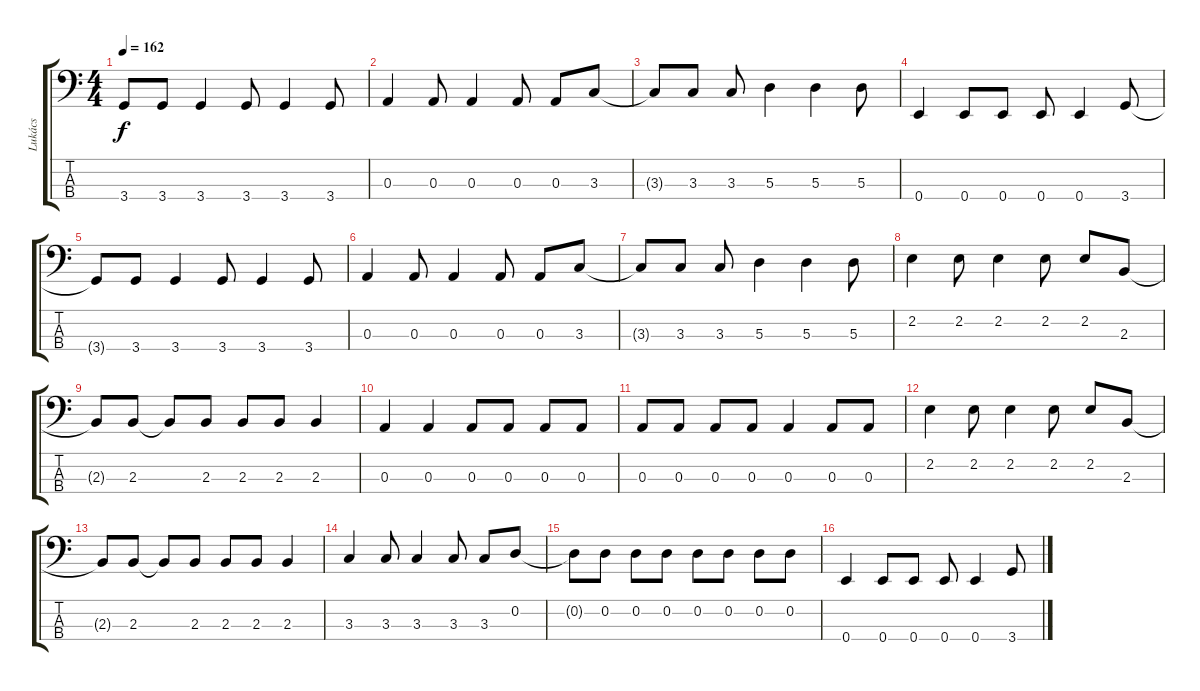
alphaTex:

\track ("Lukács" "Lukács") {instrument electricbasspick}
\staff {score tabs}
\tuning (G2 D2 A1 E1) {hide}
\ts (4 4)
\tempo 162
\clef f4
\ks c
3.4{t}.8{dy f} 3.4.8 3.4.4 3.4.8 3.4.4 3.4.8 |
0.3.4 0.3.8 0.3.4 0.3.8 0.3.8 3.3.8 |
3.3{t}.8 3.3.8 3.3.8 5.3.4 5.3.4 5.3.8 |
0.4.4 0.4.8 0.4.8 0.4.8 0.4.4 3.4.8 |
3.4{t}.8 3.4.8 3.4.4 3.4.8 3.4.4 3.4.8 |
0.3.4 0.3.8 0.3.4 0.3.8 0.3.8 3.3.8 |
3.3{t}.8 3.3.8 3.3.8 5.3.4 5.3.4 5.3.8 |
2.2.4 2.2.8 2.2.4 2.2.8 2.2.8 2.3.8 |
2.3{t}.8 2.3.8 2.3{t}.8 2.3.8 2.3.8 2.3.8 2.3.4 |
0.3.4 0.3.4 0.3.8 0.3.8 0.3.8 0.3.8 |
0.3.8 0.3.8 0.3.8 0.3.8 0.3.4 0.3.8 0.3.8 |
2.2.4 2.2.8 2.2.4 2.2.8 2.2.8 2.3.8 |
2.3{t}.8 2.3.8 2.3{t}.8 2.3.8 2.3.8 2.3.8 2.3.4 |
3.3.4 3.3.8 3.3.4 3.3.8 3.3.8 0.2.8 |
0.2{t}.8 0.2.8 0.2.8 0.2.8 0.2.8 0.2.8 0.2.8 0.2.8 |
0.4.4 0.4.8 0.4.8 0.4.8 0.4.4 3.4.8
